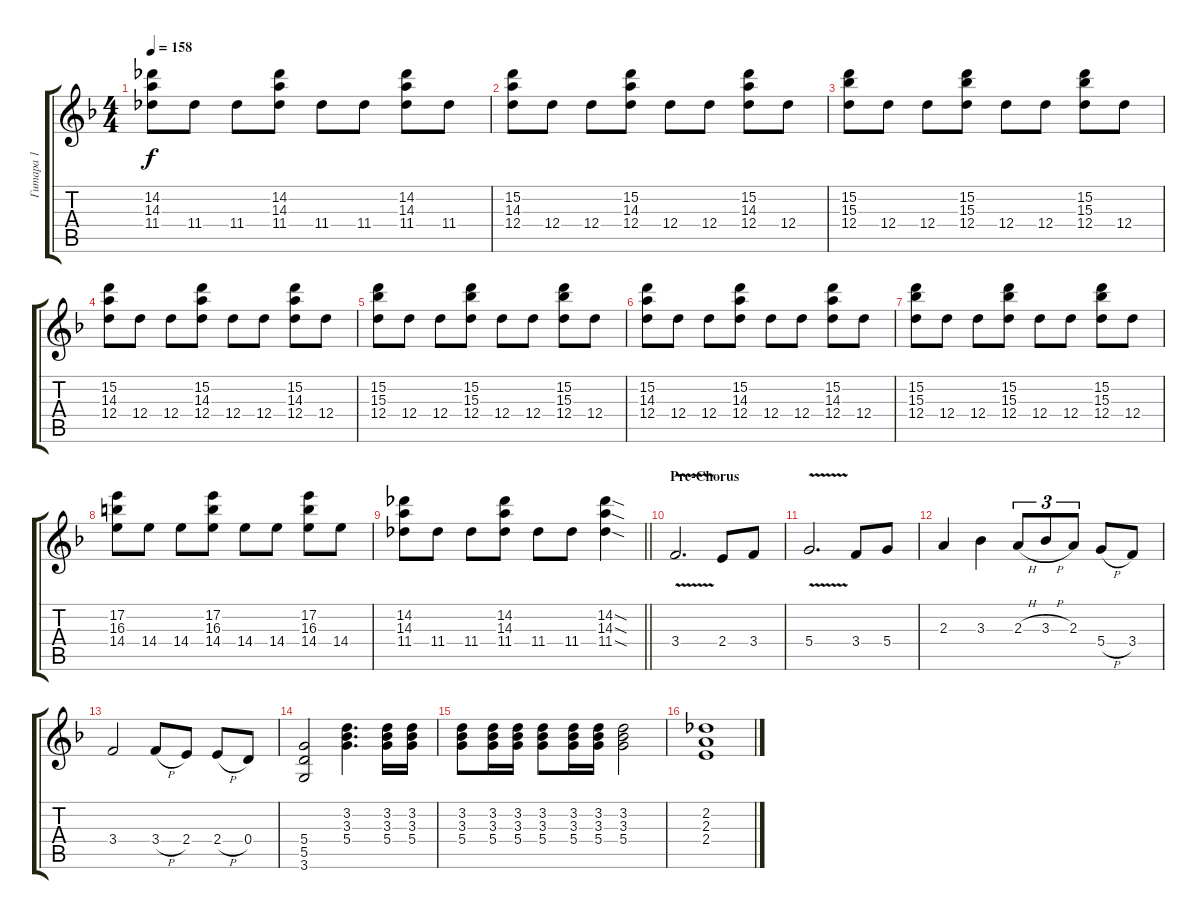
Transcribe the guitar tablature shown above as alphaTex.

\track ("Гитара 1" "Гитара 1") {instrument distortionguitar}
\staff {score tabs}
\tuning (E4 B3 G3 D3 A2 E2) {hide}
\ts (4 4)
\tempo 158
\clef g2
\ks dminor
(14.2 14.3 11.4).8{dy f} 11.4.8 11.4.8 (14.2 14.3 11.4).8 11.4.8 11.4.8 (14.2 14.3 11.4).8 11.4.8 |
(15.2 14.3 12.4).8 12.4.8 12.4.8 (15.2 14.3 12.4).8 12.4.8 12.4.8 (15.2 14.3 12.4).8 12.4.8 |
(15.2 15.3 12.4).8 12.4.8 12.4.8 (15.2 15.3 12.4).8 12.4.8 12.4.8 (15.2 15.3 12.4).8 12.4.8 |
(15.2 14.3 12.4).8 12.4.8 12.4.8 (15.2 14.3 12.4).8 12.4.8 12.4.8 (15.2 14.3 12.4).8 12.4.8 |
(15.2 15.3 12.4).8 12.4.8 12.4.8 (15.2 15.3 12.4).8 12.4.8 12.4.8 (15.2 15.3 12.4).8 12.4.8 |
(15.2 14.3 12.4).8 12.4.8 12.4.8 (15.2 14.3 12.4).8 12.4.8 12.4.8 (15.2 14.3 12.4).8 12.4.8 |
(15.2 15.3 12.4).8 12.4.8 12.4.8 (15.2 15.3 12.4).8 12.4.8 12.4.8 (15.2 15.3 12.4).8 12.4.8 |
(17.2 16.3 14.4).8 14.4.8 14.4.8 (17.2 16.3 14.4).8 14.4.8 14.4.8 (17.2 16.3 14.4).8 14.4.8 |
\barLineRight lightlight
(14.2 14.3 11.4).8 11.4.8 11.4.8 (14.2 14.3 11.4).8 11.4.8 11.4.8 (14.2{sod} 14.3{sod} 11.4{sod}).4 |
\section ("" "Pre-Chorus")
3.4{v}.2{d} 2.4.8 3.4.8 |
5.4{v}.2{d} 3.4.8 5.4.8 |
2.3.4 3.3.4 2.3{h}.8{tu (3 2)} 3.3{h}.8{tu (3 2)} 2.3.8{tu (3 2)} 5.4{h}.8 3.4.8 |
3.4.2 3.4{h}.8 2.4.8 2.4{h}.8 0.4.8 |
(5.4 5.5 3.6).2 (3.2 3.3 5.4).4{d} (3.2 3.3 5.4).16 (3.2 3.3 5.4).16 |
(3.2 3.3 5.4).8 (3.2 3.3 5.4).16 (3.2 3.3 5.4).16 (3.2 3.3 5.4).8 (3.2 3.3 5.4).16 (3.2 3.3 5.4).16 (3.2 3.3 5.4).2 |
(2.2 2.3 2.4).1
